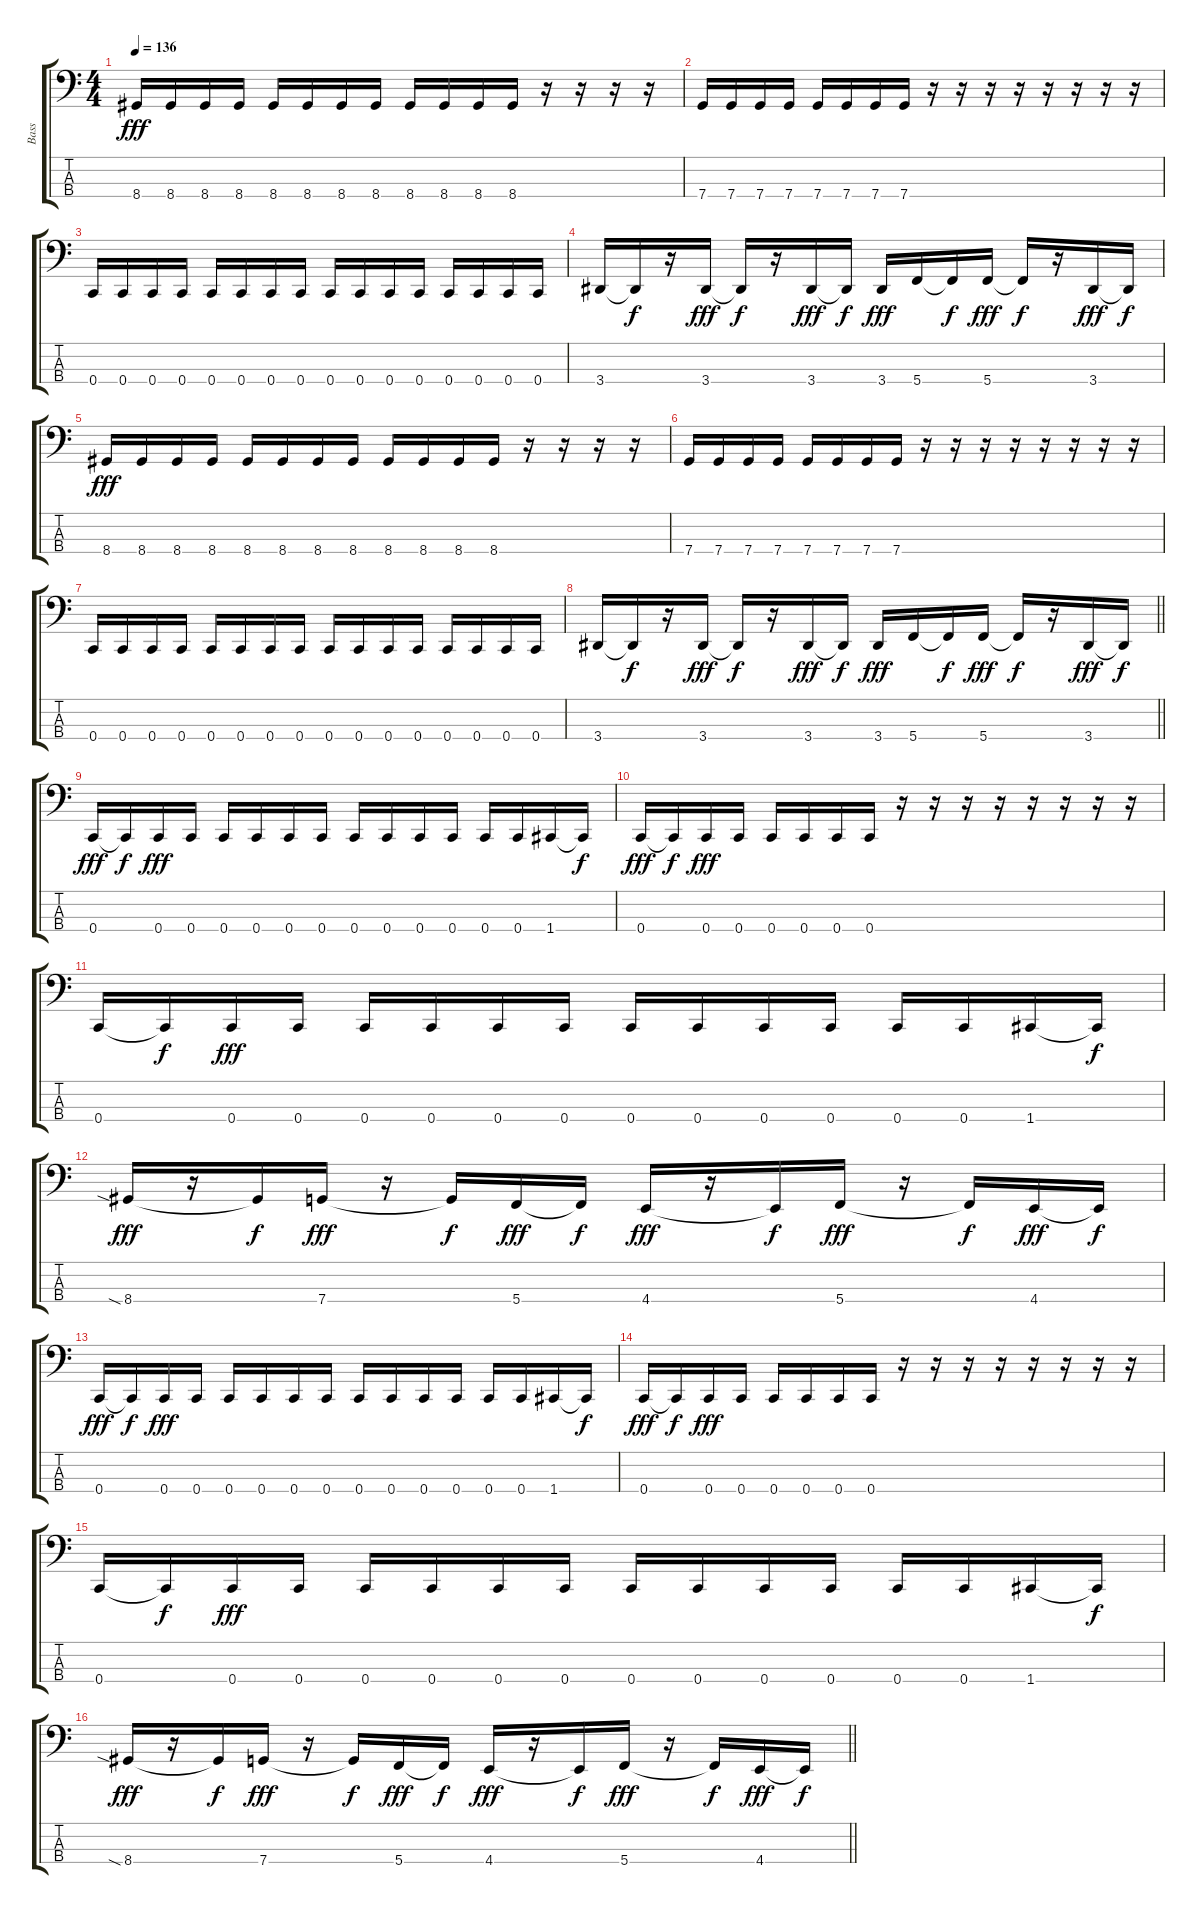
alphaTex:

\track ("Bass" "Bass") {instrument electricbasspick}
\staff {score tabs}
\tuning (F2 C2 G1 C1) {hide}
\ts (4 4)
\tempo 136
\clef f4
\ks c
8.4.16{dy fff} 8.4.16 8.4.16 8.4.16 8.4.16 8.4.16 8.4.16 8.4.16 8.4.16 8.4.16 8.4.16 8.4.16 r.16 r.16 r.16 r.16 |
7.4.16 7.4.16 7.4.16 7.4.16 7.4.16 7.4.16 7.4.16 7.4.16 r.16 r.16 r.16 r.16 r.16 r.16 r.16 r.16 |
0.4.16 0.4.16 0.4.16 0.4.16 0.4.16 0.4.16 0.4.16 0.4.16 0.4.16 0.4.16 0.4.16 0.4.16 0.4.16 0.4.16 0.4.16 0.4.16 |
3.4.16 3.4{t}.16{dy f} r.16 3.4.16{dy fff} 3.4{t}.16{dy f} r.16 3.4.16{dy fff} 3.4{t}.16{dy f} 3.4.16{dy fff} 5.4.16 5.4{t}.16{dy f} 5.4.16{dy fff} 5.4{t}.16{dy f} r.16 3.4.16{dy fff} 3.4{t}.16{dy f} |
8.4.16{dy fff} 8.4.16 8.4.16 8.4.16 8.4.16 8.4.16 8.4.16 8.4.16 8.4.16 8.4.16 8.4.16 8.4.16 r.16 r.16 r.16 r.16 |
7.4.16 7.4.16 7.4.16 7.4.16 7.4.16 7.4.16 7.4.16 7.4.16 r.16 r.16 r.16 r.16 r.16 r.16 r.16 r.16 |
0.4.16 0.4.16 0.4.16 0.4.16 0.4.16 0.4.16 0.4.16 0.4.16 0.4.16 0.4.16 0.4.16 0.4.16 0.4.16 0.4.16 0.4.16 0.4.16 |
\barLineRight lightlight
3.4.16 3.4{t}.16{dy f} r.16 3.4.16{dy fff} 3.4{t}.16{dy f} r.16 3.4.16{dy fff} 3.4{t}.16{dy f} 3.4.16{dy fff} 5.4.16 5.4{t}.16{dy f} 5.4.16{dy fff} 5.4{t}.16{dy f} r.16 3.4.16{dy fff} 3.4{t}.16{dy f} |
\section ("" "")
0.4.16{dy fff} 0.4{t}.16{dy f} 0.4.16{dy fff} 0.4.16 0.4.16 0.4.16 0.4.16 0.4.16 0.4.16 0.4.16 0.4.16 0.4.16 0.4.16 0.4.16 1.4.16 1.4{t}.16{dy f} |
0.4.16{dy fff} 0.4{t}.16{dy f} 0.4.16{dy fff} 0.4.16 0.4.16 0.4.16 0.4.16 0.4.16 r.16 r.16 r.16 r.16 r.16 r.16 r.16 r.16 |
0.4.16 0.4{t}.16{dy f} 0.4.16{dy fff} 0.4.16 0.4.16 0.4.16 0.4.16 0.4.16 0.4.16 0.4.16 0.4.16 0.4.16 0.4.16 0.4.16 1.4.16 1.4{t}.16{dy f} |
8.4{sia}.16{dy fff} r.16 8.4{t}.16{dy f} 7.4.16{dy fff} r.16 7.4{t}.16{dy f} 5.4.16{dy fff} 5.4{t}.16{dy f} 4.4.16{dy fff} r.16 4.4{t}.16{dy f} 5.4.16{dy fff} r.16 5.4{t}.16{dy f} 4.4.16{dy fff} 4.4{t}.16{dy f} |
0.4.16{dy fff} 0.4{t}.16{dy f} 0.4.16{dy fff} 0.4.16 0.4.16 0.4.16 0.4.16 0.4.16 0.4.16 0.4.16 0.4.16 0.4.16 0.4.16 0.4.16 1.4.16 1.4{t}.16{dy f} |
0.4.16{dy fff} 0.4{t}.16{dy f} 0.4.16{dy fff} 0.4.16 0.4.16 0.4.16 0.4.16 0.4.16 r.16 r.16 r.16 r.16 r.16 r.16 r.16 r.16 |
0.4.16 0.4{t}.16{dy f} 0.4.16{dy fff} 0.4.16 0.4.16 0.4.16 0.4.16 0.4.16 0.4.16 0.4.16 0.4.16 0.4.16 0.4.16 0.4.16 1.4.16 1.4{t}.16{dy f} |
\barLineRight lightlight
8.4{sia}.16{dy fff} r.16 8.4{t}.16{dy f} 7.4.16{dy fff} r.16 7.4{t}.16{dy f} 5.4.16{dy fff} 5.4{t}.16{dy f} 4.4.16{dy fff} r.16 4.4{t}.16{dy f} 5.4.16{dy fff} r.16 5.4{t}.16{dy f} 4.4.16{dy fff} 4.4{t}.16{dy f}
